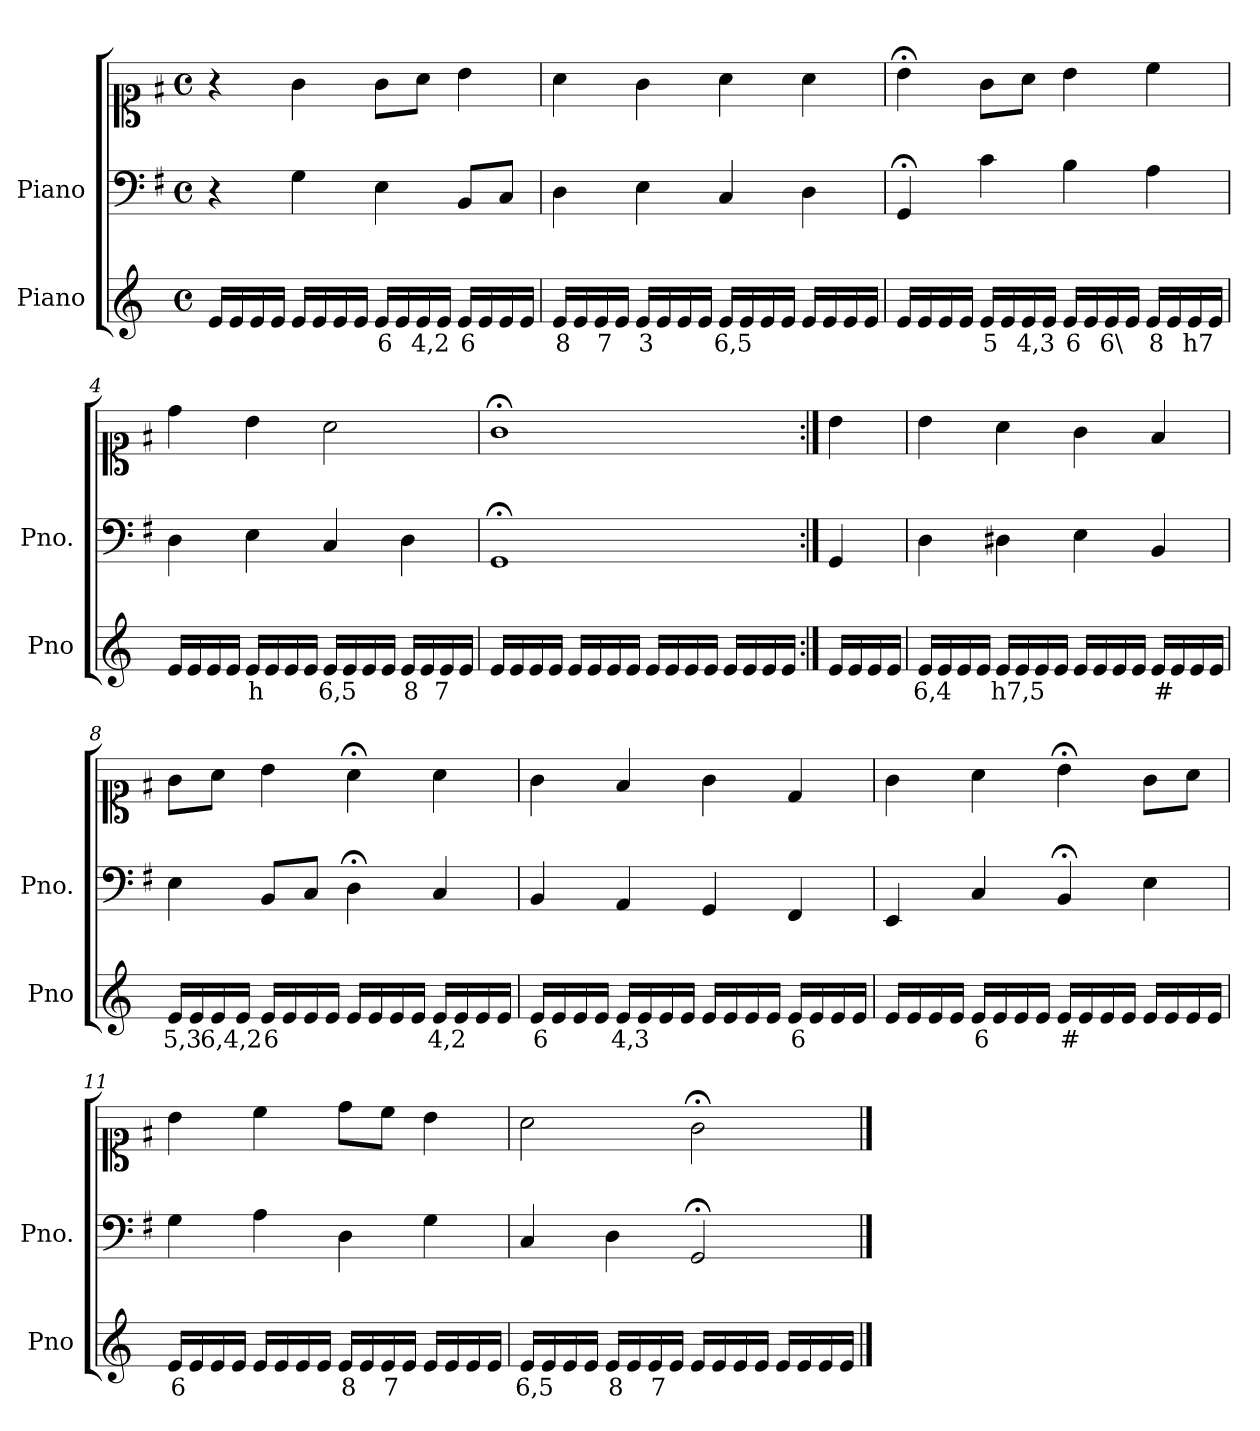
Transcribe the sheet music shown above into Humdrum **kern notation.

**kern	**text	**kern	**kern
*part2	*part2	*part1	*part1
*staff3	*staff3	*staff2	*staff1
*I"Piano	*	*I"Piano	*
*I'Pno	*	*I'Pno.	*
*clefG2	*	*clefF4	*clefC1
*k[]	*	*k[f#]	*k[f#]
*M4/4	*	*M4/4	*M4/4
*met(c)	*	*met(c)	*met(c)
=1	=1	=1	=1
16e/LL	.	4r	4r
16e/	.	.	.
16e/	.	.	.
16e/JJ	.	.	.
16e/LL	.	4G\	4g\
16e/	.	.	.
16e/	.	.	.
16e/JJ	.	.	.
!	!LO:LY:b	!	!
16e/LL	6	4E\	8g\L
16e/	.	.	.
!	!LO:LY:b	!	!
16e/	4,2	.	8a\J
16e/JJ	.	.	.
!	!LO:LY:b	!	!
16e/LL	6	8BB/L	4b\
16e/	.	.	.
16e/	.	8C/J	.
16e/JJ	.	.	.
=2	=2	=2	=2
!	!LO:LY:b	!	!
16e/LL	8	4D\	4a\
16e/	.	.	.
!	!LO:LY:b	!	!
16e/	7	.	.
16e/JJ	.	.	.
!	!LO:LY:b	!	!
16e/LL	3	4E\	4g\
16e/	.	.	.
16e/	.	.	.
16e/JJ	.	.	.
!	!LO:LY:b	!	!
16e/LL	6,5	4C/	4a\
16e/	.	.	.
16e/	.	.	.
16e/JJ	.	.	.
16e/LL	.	4D\	4a\
16e/	.	.	.
16e/	.	.	.
16e/JJ	.	.	.
=3	=3	=3	=3
16e/LL	.	4GG;</	4b;<\
16e/	.	.	.
16e/	.	.	.
16e/JJ	.	.	.
!	!LO:LY:b	!	!
16e/LL	5	4c\	8g\L
16e/	.	.	.
!	!LO:LY:b	!	!
16e/	4,3	.	8a\J
16e/JJ	.	.	.
!	!LO:LY:b	!	!
16e/LL	6	4B\	4b\
16e/	.	.	.
!	!LO:LY:b	!	!
16e/	6\	.	.
16e/JJ	.	.	.
!	!LO:LY:b	!	!
16e/LL	8	4A\	4cc\
16e/	.	.	.
!	!LO:LY:b	!	!
16e/	h7	.	.
16e/JJ	.	.	.
=4	=4	=4	=4
16e/LL	.	4D\	4dd\
16e/	.	.	.
16e/	.	.	.
16e/JJ	.	.	.
!	!LO:LY:b	!	!
16e/LL	h	4E\	4b\
16e/	.	.	.
16e/	.	.	.
16e/JJ	.	.	.
!	!LO:LY:b	!	!
16e/LL	6,5	4C/	2a\
16e/	.	.	.
16e/	.	.	.
16e/JJ	.	.	.
!	!LO:LY:b	!	!
16e/LL	8	4D\	.
16e/	.	.	.
!	!LO:LY:b	!	!
16e/	7	.	.
16e/JJ	.	.	.
=5	=5	=5	=5
16e/LL	.	1GG;<	1g;<
16e/	.	.	.
16e/	.	.	.
16e/JJ	.	.	.
16e/LL	.	.	.
16e/	.	.	.
16e/	.	.	.
16e/JJ	.	.	.
16e/LL	.	.	.
16e/	.	.	.
16e/	.	.	.
16e/JJ	.	.	.
16e/LL	.	.	.
16e/	.	.	.
16e/	.	.	.
16e/JJ	.	.	.
=6:|!	=6:|!	=6:|!	=6:|!
16e/LL	.	4GG/	4b\
16e/	.	.	.
16e/	.	.	.
16e/JJ	.	.	.
=7	=7	=7	=7
!	!LO:LY:b	!	!
16e/LL	6,4	4D\	4b\
16e/	.	.	.
16e/	.	.	.
16e/JJ	.	.	.
!	!LO:LY:b	!	!
16e/LL	h7,5	4D#X\	4a\
16e/	.	.	.
16e/	.	.	.
16e/JJ	.	.	.
16e/LL	.	4E\	4g\
16e/	.	.	.
16e/	.	.	.
16e/JJ	.	.	.
!	!LO:LY:b	!	!
16e/LL	#	4BB/	4f#/
16e/	.	.	.
16e/	.	.	.
16e/JJ	.	.	.
=8	=8	=8	=8
!	!LO:LY:b	!	!
16e/LL	5,3	4E\	8g\L
16e/	.	.	.
!	!LO:LY:b	!	!
16e/	6,4,2	.	8a\J
16e/JJ	.	.	.
!	!LO:LY:b	!	!
16e/LL	6	8BB/L	4b\
16e/	.	.	.
16e/	.	8C/J	.
16e/JJ	.	.	.
16e/LL	.	4D;<\	4a;<\
16e/	.	.	.
16e/	.	.	.
16e/JJ	.	.	.
!	!LO:LY:b	!	!
16e/LL	4,2	4C/	4a\
16e/	.	.	.
16e/	.	.	.
16e/JJ	.	.	.
=9	=9	=9	=9
!	!LO:LY:b	!	!
16e/LL	6	4BB/	4g\
16e/	.	.	.
16e/	.	.	.
16e/JJ	.	.	.
!	!LO:LY:b	!	!
16e/LL	4,3	4AA/	4f#/
16e/	.	.	.
16e/	.	.	.
16e/JJ	.	.	.
16e/LL	.	4GG/	4g\
16e/	.	.	.
16e/	.	.	.
16e/JJ	.	.	.
!	!LO:LY:b	!	!
16e/LL	6	4FF#/	4d/
16e/	.	.	.
16e/	.	.	.
16e/JJ	.	.	.
=10	=10	=10	=10
16e/LL	.	4EE/	4g\
16e/	.	.	.
16e/	.	.	.
16e/JJ	.	.	.
!	!LO:LY:b	!	!
16e/LL	6	4C/	4a\
16e/	.	.	.
16e/	.	.	.
16e/JJ	.	.	.
!	!LO:LY:b	!	!
16e/LL	#	4BB;</	4b;<\
16e/	.	.	.
16e/	.	.	.
16e/JJ	.	.	.
16e/LL	.	4E\	8g\L
16e/	.	.	.
16e/	.	.	8a\J
16e/JJ	.	.	.
=11	=11	=11	=11
!	!LO:LY:b	!	!
16e/LL	6	4G\	4b\
16e/	.	.	.
16e/	.	.	.
16e/JJ	.	.	.
16e/LL	.	4A\	4cc\
16e/	.	.	.
16e/	.	.	.
16e/JJ	.	.	.
!	!LO:LY:b	!	!
16e/LL	8	4D\	8dd\L
16e/	.	.	.
!	!LO:LY:b	!	!
16e/	7	.	8cc\J
16e/JJ	.	.	.
16e/LL	.	4G\	4b\
16e/	.	.	.
16e/	.	.	.
16e/JJ	.	.	.
=12	=12	=12	=12
!	!LO:LY:b	!	!
16e/LL	6,5	4C/	2a\
16e/	.	.	.
16e/	.	.	.
16e/JJ	.	.	.
!	!LO:LY:b	!	!
16e/LL	8	4D\	.
16e/	.	.	.
!	!LO:LY:b	!	!
16e/	7	.	.
16e/JJ	.	.	.
16e/LL	.	2GG;</	2g;<\
16e/	.	.	.
16e/	.	.	.
16e/JJ	.	.	.
16e/LL	.	.	.
16e/	.	.	.
16e/	.	.	.
16e/JJ	.	.	.
==	==	==	==
*-	*-	*-	*-
